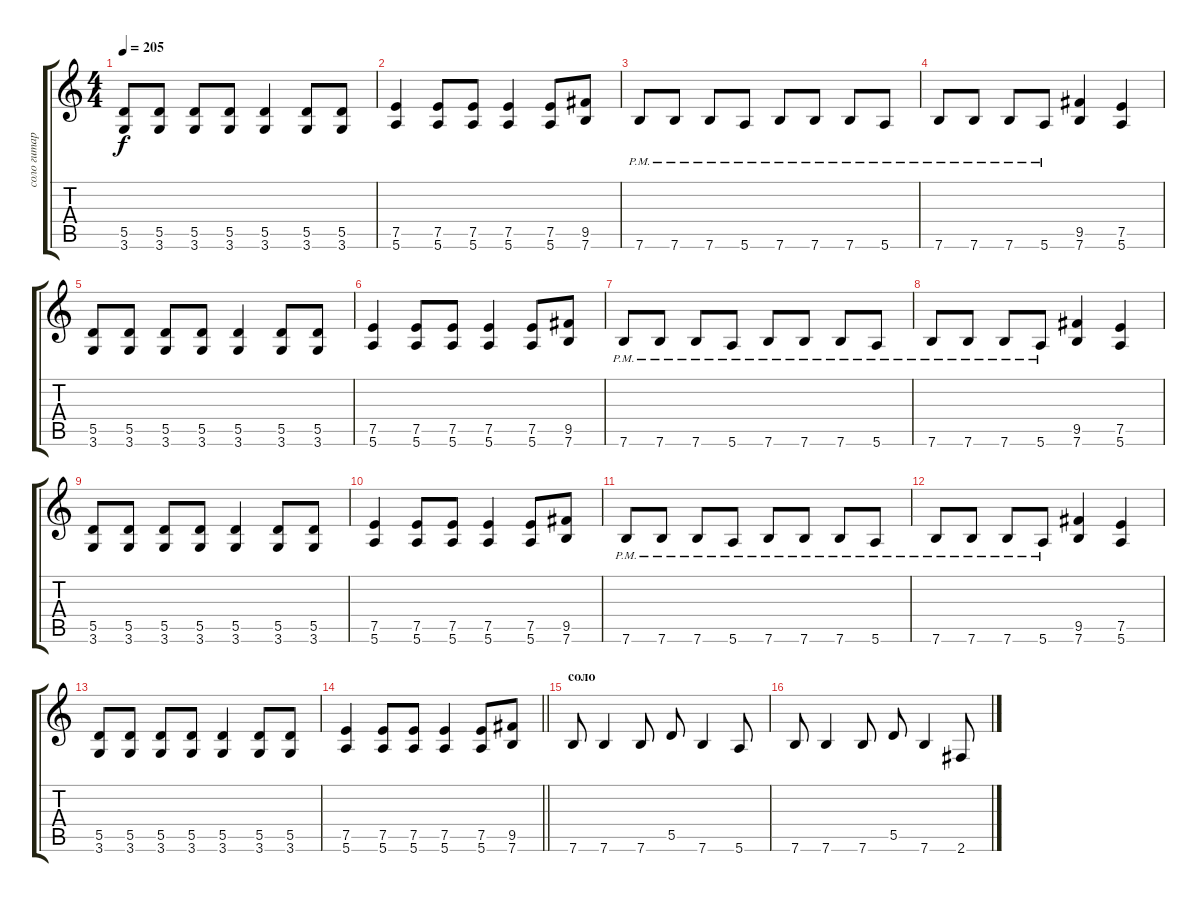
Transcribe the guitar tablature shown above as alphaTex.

\track ("соло гитара" "соло гитар") {instrument distortionguitar}
\staff {score tabs}
\tuning (E4 B3 G3 D3 A2 E2) {hide}
\ts (4 4)
\tempo 205
\clef g2
\ks c
(5.5 3.6).8{dy f} (5.5 3.6).8 (5.5 3.6).8 (5.5 3.6).8 (5.5 3.6).4 (5.5 3.6).8 (5.5 3.6).8 |
(7.5 5.6).4 (7.5 5.6).8 (7.5 5.6).8 (7.5 5.6).4 (7.5 5.6).8 (9.5 7.6).8 |
7.6{pm}.8 7.6{pm}.8 7.6{pm}.8 5.6{pm}.8 7.6{pm}.8 7.6{pm}.8 7.6{pm}.8 5.6{pm}.8 |
7.6{pm}.8 7.6{pm}.8 7.6{pm}.8 5.6{pm}.8 (9.5 7.6).4 (7.5 5.6).4 |
(5.5 3.6).8 (5.5 3.6).8 (5.5 3.6).8 (5.5 3.6).8 (5.5 3.6).4 (5.5 3.6).8 (5.5 3.6).8 |
(7.5 5.6).4 (7.5 5.6).8 (7.5 5.6).8 (7.5 5.6).4 (7.5 5.6).8 (9.5 7.6).8 |
7.6{pm}.8 7.6{pm}.8 7.6{pm}.8 5.6{pm}.8 7.6{pm}.8 7.6{pm}.8 7.6{pm}.8 5.6{pm}.8 |
7.6{pm}.8 7.6{pm}.8 7.6{pm}.8 5.6{pm}.8 (9.5 7.6).4 (7.5 5.6).4 |
(5.5 3.6).8 (5.5 3.6).8 (5.5 3.6).8 (5.5 3.6).8 (5.5 3.6).4 (5.5 3.6).8 (5.5 3.6).8 |
(7.5 5.6).4 (7.5 5.6).8 (7.5 5.6).8 (7.5 5.6).4 (7.5 5.6).8 (9.5 7.6).8 |
7.6{pm}.8 7.6{pm}.8 7.6{pm}.8 5.6{pm}.8 7.6{pm}.8 7.6{pm}.8 7.6{pm}.8 5.6{pm}.8 |
7.6{pm}.8 7.6{pm}.8 7.6{pm}.8 5.6{pm}.8 (9.5 7.6).4 (7.5 5.6).4 |
(5.5 3.6).8 (5.5 3.6).8 (5.5 3.6).8 (5.5 3.6).8 (5.5 3.6).4 (5.5 3.6).8 (5.5 3.6).8 |
\barLineRight lightlight
(7.5 5.6).4 (7.5 5.6).8 (7.5 5.6).8 (7.5 5.6).4 (7.5 5.6).8 (9.5 7.6).8 |
\section ("" "соло")
7.6.8 7.6.4 7.6.8 5.5.8 7.6.4 5.6.8 |
7.6.8 7.6.4 7.6.8 5.5.8 7.6.4 2.6.8
